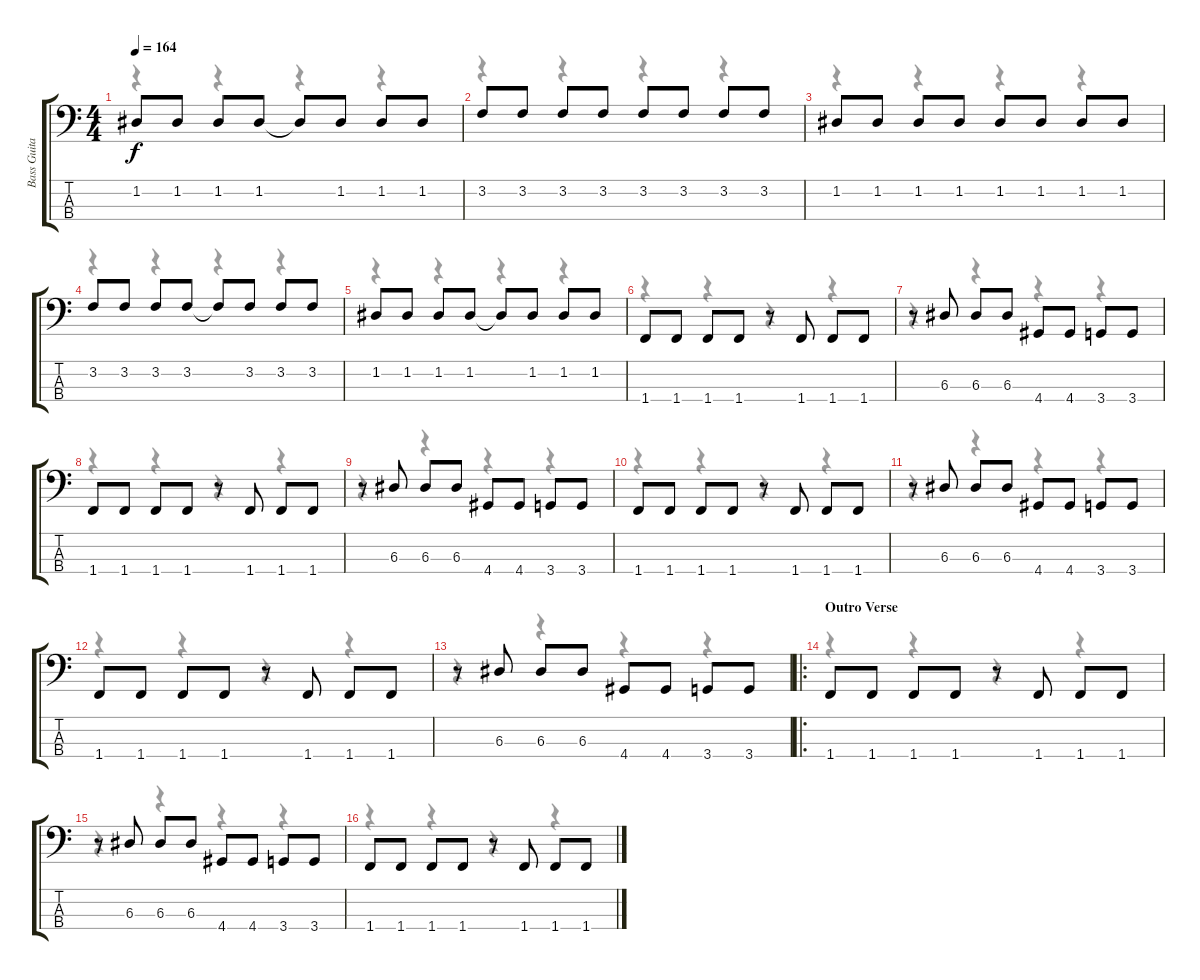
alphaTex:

\track ("Bass Guitar" "Bass Guita") {instrument electricbasspick}
\staff {score tabs}
\tuning (G2 D2 A1 E1) {hide}
\voice
\ts (4 4)
\tempo 164
\clef f4
\ks c
1.2.8{dy f} 1.2.8 1.2.8 1.2.8 1.2{t}.8 1.2.8 1.2.8 1.2.8 |
3.2.8 3.2.8 3.2.8 3.2.8 3.2.8 3.2.8 3.2.8 3.2.8 |
1.2.8 1.2.8 1.2.8 1.2.8 1.2.8 1.2.8 1.2.8 1.2.8 |
3.2.8 3.2.8 3.2.8 3.2.8 3.2{t}.8 3.2.8 3.2.8 3.2.8 |
1.2.8 1.2.8 1.2.8 1.2.8 1.2{t}.8 1.2.8 1.2.8 1.2.8 |
1.4.8 1.4.8 1.4.8 1.4.8 r.8 1.4.8 1.4.8 1.4.8 |
r.8 6.3.8 6.3.8 6.3.8 4.4.8 4.4.8 3.4.8 3.4.8 |
1.4.8 1.4.8 1.4.8 1.4.8 r.8 1.4.8 1.4.8 1.4.8 |
r.8 6.3.8 6.3.8 6.3.8 4.4.8 4.4.8 3.4.8 3.4.8 |
1.4.8 1.4.8 1.4.8 1.4.8 r.8 1.4.8 1.4.8 1.4.8 |
r.8 6.3.8 6.3.8 6.3.8 4.4.8 4.4.8 3.4.8 3.4.8 |
1.4.8 1.4.8 1.4.8 1.4.8 r.8 1.4.8 1.4.8 1.4.8 |
r.8 6.3.8 6.3.8 6.3.8 4.4.8 4.4.8 3.4.8 3.4.8 |
\ro
\section ("" "Outro Verse")
1.4.8 1.4.8 1.4.8 1.4.8 r.8 1.4.8 1.4.8 1.4.8 |
r.8 6.3.8 6.3.8 6.3.8 4.4.8 4.4.8 3.4.8 3.4.8 |
1.4.8 1.4.8 1.4.8 1.4.8 r.8 1.4.8 1.4.8 1.4.8
\voice
\clef f4
\ottava regular
\simile none
\ks c
r.4{dy f} r.4 r.4 r.4 |
r.4 r.4 r.4 r.4 |
r.4 r.4 r.4 r.4 |
r.4 r.4 r.4 r.4 |
r.4 r.4 r.4 r.4 |
r.4 r.4 r.4 r.4 |
r.4 r.4 r.4 r.4 |
r.4 r.4 r.4 r.4 |
r.4 r.4 r.4 r.4 |
r.4 r.4 r.4 r.4 |
r.4 r.4 r.4 r.4 |
r.4 r.4 r.4 r.4 |
r.4 r.4 r.4 r.4 |
r.4 r.4 r.4 r.4 |
r.4 r.4 r.4 r.4 |
r.4 r.4 r.4 r.4
